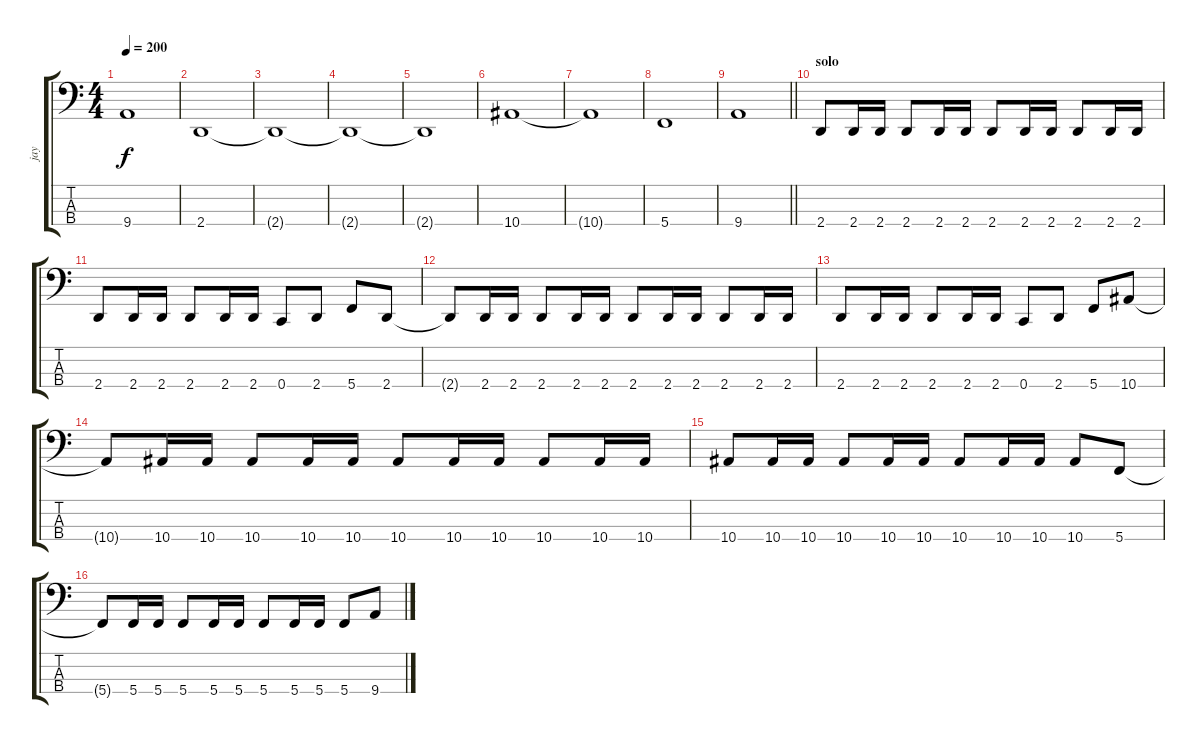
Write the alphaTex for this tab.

\track ("jay" "jay") {instrument electricbassfinger}
\staff {score tabs}
\tuning (F2 C2 G1 C1) {hide}
\ts (4 4)
\tempo 200
\clef f4
\ks c
9.4.1{dy f} |
2.4.1 |
2.4{t}.1 |
2.4{t}.1 |
2.4{t}.1 |
10.4.1 |
10.4{t}.1 |
5.4.1 |
\barLineRight lightlight
9.4.1 |
\section ("" "solo")
2.4.8 2.4.16 2.4.16 2.4.8 2.4.16 2.4.16 2.4.8 2.4.16 2.4.16 2.4.8 2.4.16 2.4.16 |
2.4.8 2.4.16 2.4.16 2.4.8 2.4.16 2.4.16 0.4.8 2.4.8 5.4.8 2.4.8 |
2.4{t}.8 2.4.16 2.4.16 2.4.8 2.4.16 2.4.16 2.4.8 2.4.16 2.4.16 2.4.8 2.4.16 2.4.16 |
2.4.8 2.4.16 2.4.16 2.4.8 2.4.16 2.4.16 0.4.8 2.4.8 5.4.8 10.4.8 |
10.4{t}.8 10.4.16 10.4.16 10.4.8 10.4.16 10.4.16 10.4.8 10.4.16 10.4.16 10.4.8 10.4.16 10.4.16 |
10.4.8 10.4.16 10.4.16 10.4.8 10.4.16 10.4.16 10.4.8 10.4.16 10.4.16 10.4.8 5.4.8 |
5.4{t}.8 5.4.16 5.4.16 5.4.8 5.4.16 5.4.16 5.4.8 5.4.16 5.4.16 5.4.8 9.4.8
